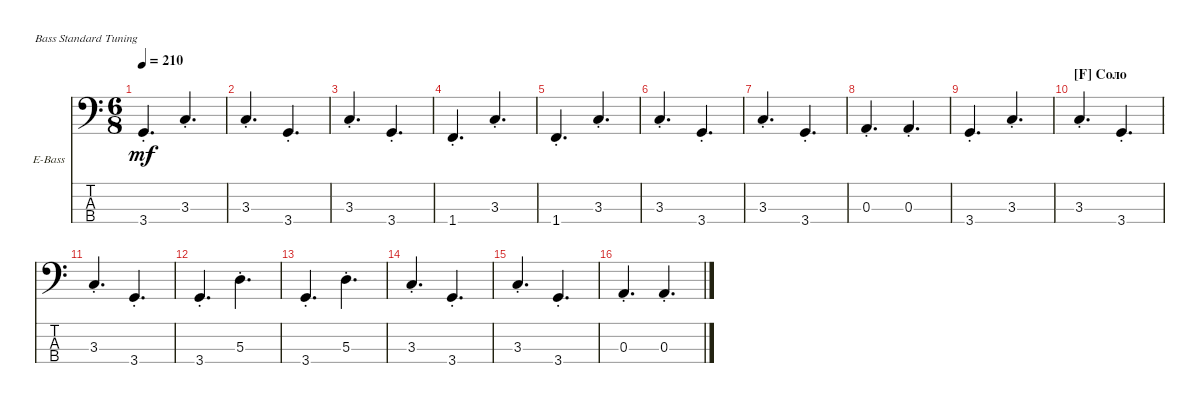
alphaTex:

\defaultSystemsLayout 4
\bracketExtendMode nobrackets
\firstSystemTrackNameOrientation horizontal
\otherSystemsTrackNameOrientation horizontal
\track ("Electric Bass" "E-Bass") {instrument electricbassfinger}
\staff {score tabs}
\tuning (G2 D2 A1 E1)
\ts (6 8)
\tempo 210
\clef f4
\scale
0.333333
\ks c
3.4{st}.4{d dy mf} 3.3{st}.4{d} |
\scale
0.333333 3.3{st}.4{d} 3.4{st}.4{d} |
\scale
0.333333 3.3{st}.4{d} 3.4{st}.4{d} |
\scale
0.333333 1.4{st}.4{d} 3.3{st}.4{d} |
\scale
0.333333 1.4{st}.4{d} 3.3{st}.4{d} |
\scale
0.333333 3.3{st}.4{d} 3.4{st}.4{d} |
\scale
0.333333 3.3{st}.4{d} 3.4{st}.4{d} |
\scale
0.333333 0.3{st}.4{d} 0.3{st}.4{d} |
\scale
0.333333 3.4{st}.4{d} 3.3{st}.4{d} |
\section ("F" "Соло")
\scale
0.333333 3.3{st}.4{d} 3.4{st}.4{d} |
\scale
0.333333 3.3{st}.4{d} 3.4{st}.4{d} |
\scale
0.333333 3.4{st}.4{d} 5.3{st}.4{d} |
\scale
0.333333 3.4{st}.4{d} 5.3{st}.4{d} |
\scale
0.333333 3.3{st}.4{d} 3.4{st}.4{d} |
\scale
0.333333 3.3{st}.4{d} 3.4{st}.4{d} |
\scale
0.333333 0.3{st}.4{d} 0.3{st}.4{d}
